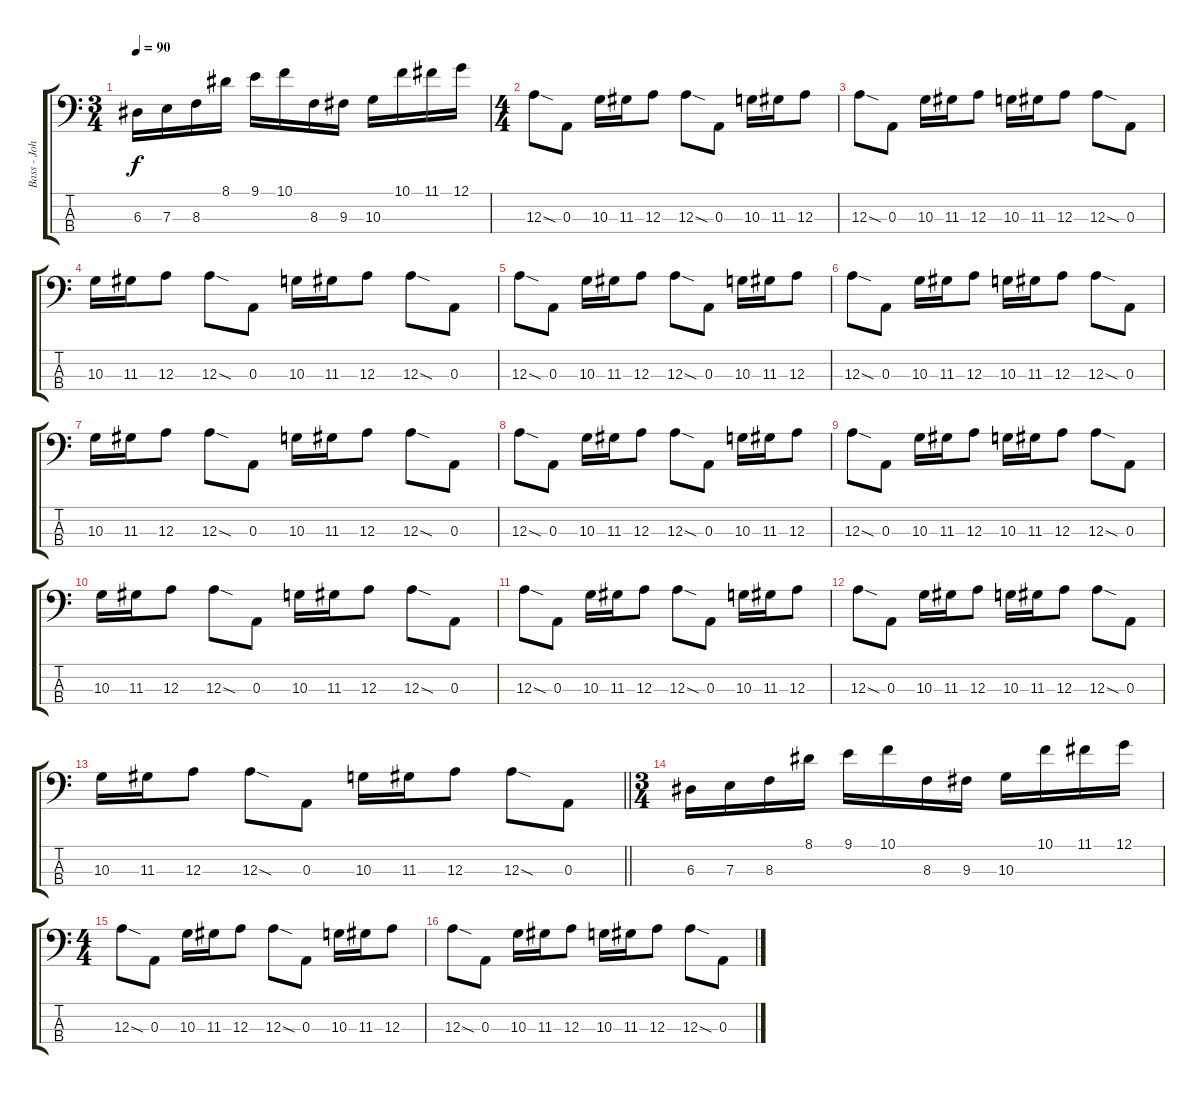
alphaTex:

\track ("Bass - John Paul Jones" "Bass - Joh") {instrument electricbassfinger}
\staff {score tabs}
\tuning (G2 D2 A1 E1) {hide}
\ts (3 4)
\section ("" "")
\tempo 90
\clef f4
\ks c
6.3.16{dy f} 7.3.16 8.3.16 8.1.16 9.1.16 10.1.16 8.3.16 9.3.16 10.3.16 10.1.16 11.1.16 12.1.16 |
\ts (4 4)
12.3{sod}.8 0.3.8 10.3.16 11.3.16 12.3.8 12.3{sod}.8 0.3.8 10.3.16 11.3.16 12.3.8 |
12.3{sod}.8 0.3.8 10.3.16 11.3.16 12.3.8 10.3.16 11.3.16 12.3.8 12.3{sod}.8 0.3.8 |
10.3.16 11.3.16 12.3.8 12.3{sod}.8 0.3.8 10.3.16 11.3.16 12.3.8 12.3{sod}.8 0.3.8 |
12.3{sod}.8 0.3.8 10.3.16 11.3.16 12.3.8 12.3{sod}.8 0.3.8 10.3.16 11.3.16 12.3.8 |
12.3{sod}.8 0.3.8 10.3.16 11.3.16 12.3.8 10.3.16 11.3.16 12.3.8 12.3{sod}.8 0.3.8 |
10.3.16 11.3.16 12.3.8 12.3{sod}.8 0.3.8 10.3.16 11.3.16 12.3.8 12.3{sod}.8 0.3.8 |
12.3{sod}.8 0.3.8 10.3.16 11.3.16 12.3.8 12.3{sod}.8 0.3.8 10.3.16 11.3.16 12.3.8 |
12.3{sod}.8 0.3.8 10.3.16 11.3.16 12.3.8 10.3.16 11.3.16 12.3.8 12.3{sod}.8 0.3.8 |
10.3.16 11.3.16 12.3.8 12.3{sod}.8 0.3.8 10.3.16 11.3.16 12.3.8 12.3{sod}.8 0.3.8 |
12.3{sod}.8 0.3.8 10.3.16 11.3.16 12.3.8 12.3{sod}.8 0.3.8 10.3.16 11.3.16 12.3.8 |
12.3{sod}.8 0.3.8 10.3.16 11.3.16 12.3.8 10.3.16 11.3.16 12.3.8 12.3{sod}.8 0.3.8 |
\barLineRight lightlight
10.3.16 11.3.16 12.3.8 12.3{sod}.8 0.3.8 10.3.16 11.3.16 12.3.8 12.3{sod}.8 0.3.8 |
\ts (3 4)
\section ("" "")
6.3.16 7.3.16 8.3.16 8.1.16 9.1.16 10.1.16 8.3.16 9.3.16 10.3.16 10.1.16 11.1.16 12.1.16 |
\ts (4 4)
12.3{sod}.8 0.3.8 10.3.16 11.3.16 12.3.8 12.3{sod}.8 0.3.8 10.3.16 11.3.16 12.3.8 |
12.3{sod}.8 0.3.8 10.3.16 11.3.16 12.3.8 10.3.16 11.3.16 12.3.8 12.3{sod}.8 0.3.8
